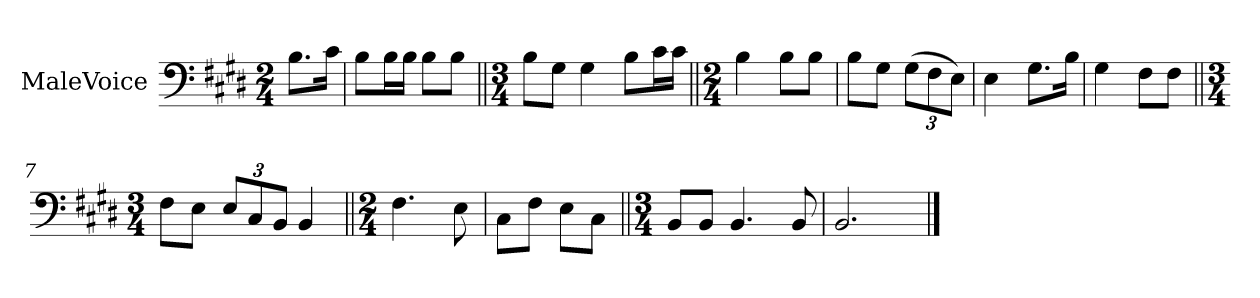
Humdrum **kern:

**kern
*part1
*staff1
*I"MaleVoice
*clefF4
*k[f#c#g#d#]
*M2/4
*MM100
=
8.B\L
16c#\Jk
=1
8B\L
16B\L
16B\JJ
8B\L
8B\J
=2||
*M3/4
8B\L
8G#\J
4G#
8B\L
16c#\L
16c#\JJ
=3||
*M2/4
4B
8B\L
8B\J
=4
8B\L
8G#\J
(12G#\L
12F#\
12E\J)
=5
4E
8.G#\L
16B\Jk
=6
4G#
8F#\L
8F#\J
=7||
*M3/4
8F#\L
8E\J
12E/L
12C#/
12BB/J
4BB
=8||
*M2/4
4.F#
8E
=9
8C#\L
8F#\J
8E\L
8C#\J
=10||
*M3/4
8BB/L
8BB/J
4.BB
8BB
=11
2.BB
==
*-
